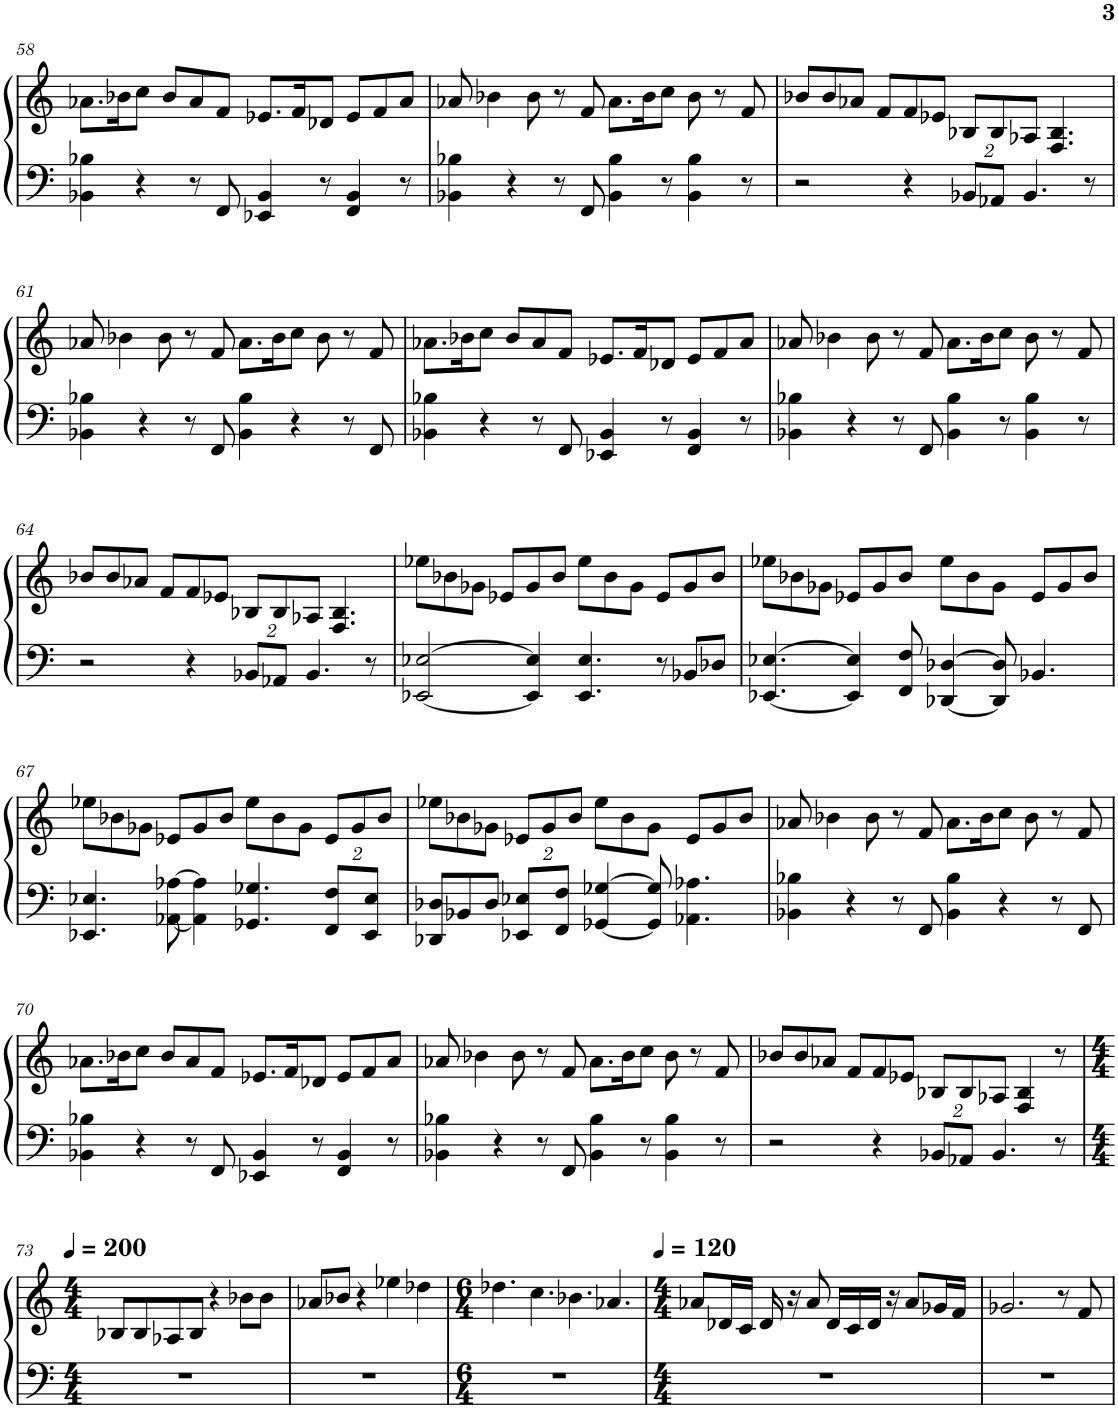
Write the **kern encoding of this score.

**kern	**kern
*part1	*part1
*staff2	*staff1
*I"Piano	*
*I'Pno.	*
!!LO:PB:g=z
*clefF4	*clefG2
*k[]	*k[]
*M12/8	*M12/8
=58	=58
4BB-X\ 4B-X\	8.a-X\L
.	16b-X\K
4r	8cc\J
.	8b-/L
8r	8a-/
8FF/	8f/J
4EE-X/ 4BB-/	8.e-X/L
.	16f/K
8r	8d-X/J
4FF/ 4BB-/	8e-/L
.	8f/
8r	8a-/J
=59	=59
4BB-X\ 4B-X\	8a-X/
.	4b-X\
4r	.
.	8b-\
8r	8r
8FF/	8f/
4BB-\ 4B-\	8.a-\L
.	16b-\K
8r	8cc\J
4BB-\ 4B-\	8b-\
.	8r
8r	8f/
=60	=60
2r	8b-X/L
.	8b-/
.	8a-X/J
.	8f/L
4r	8f/
.	8e-X/J
8BB-X/L	8B-X/L
8AA-X/J	8B-/
4.BB-/	8A-X/J
.	4.F/ 4.B-/
8r	.
!!LO:LB:g=z
=61	=61
4BB-X\ 4B-X\	8a-X/
.	4b-X\
4r	.
.	8b-\
8r	8r
8FF/	8f/
4BB-\ 4B-\	8.a-\L
.	16b-\K
4r	8cc\J
.	8b-\
8r	8r
8FF/	8f/
=62	=62
4BB-X\ 4B-X\	8.a-X\L
.	16b-X\K
4r	8cc\J
.	8b-/L
8r	8a-/
8FF/	8f/J
4EE-X/ 4BB-/	8.e-X/L
.	16f/K
8r	8d-X/J
4FF/ 4BB-/	8e-/L
.	8f/
8r	8a-/J
=63	=63
4BB-X\ 4B-X\	8a-X/
.	4b-X\
4r	.
.	8b-\
8r	8r
8FF/	8f/
4BB-\ 4B-\	8.a-\L
.	16b-\K
8r	8cc\J
4BB-\ 4B-\	8b-\
.	8r
8r	8f/
!!LO:LB:g=z
=64	=64
2r	8b-X/L
.	8b-/
.	8a-X/J
.	8f/L
4r	8f/
.	8e-X/J
8BB-X/L	8B-X/L
8AA-X/J	8B-/
4.BB-/	8A-X/J
.	4.F/ 4.B-/
8r	.
=65	=65
[2EE-X/ [2E-X/	8ee-X\L
.	8b-X\
.	8g-X\J
.	8e-X/L
4EE-/] 4E-/]	8g-/
.	8b-/J
4.EE-/ 4.E-/	8ee-\L
.	8b-\
.	8g-\J
8r	8e-/L
8BB-X/L	8g-/
8D-X/J	8b-/J
=66	=66
[4.EE-X/ [4.E-X/	8ee-X\L
.	8b-X\
.	8g-X\J
4EE-/] 4E-/]	8e-X/L
.	8g-/
8FF/ 8F/	8b-/J
[4DD-X/ [4D-X/	8ee-\L
.	8b-\
8DD-/] 8D-/]	8g-\J
4.BB-X/	8e-/L
.	8g-/
.	8b-/J
!!LO:LB:g=z
=67	=67
4.EE-X/ 4.E-X/	8ee-X\L
.	8b-X\
.	8g-X\J
[8AA-X\ [8A-X\	8e-X/L
4AA-\] 4A-\]	8g-/
.	8b-/J
4.GG-X/ 4.G-X/	8ee-\L
.	8b-\
.	8g-\J
*Xbrackettup	*
16%3FF/ 16%3F/L	8e-/L
.	8g-/
16%3EE-/ 16%3E-/J	.
.	8b-/J
=68	=68
8DD-X/ 8D-X/L	8ee-X\L
8BB-X/	8b-X\
8D-/J	8g-X\J
16%3EE-X/ 16%3E-X/L	8e-X/L
.	8g-/
16%3FF/ 16%3F/J	.
.	8b-/J
[4GG-X/ [4G-X/	8ee-\L
.	8b-\
8GG-/] 8G-/]	8g-\J
4.AA-X\ 4.A-X\	8e-/L
.	8g-/
.	8b-/J
=69	=69
4BB-X\ 4B-X\	8a-X/
.	4b-X\
4r	.
.	8b-\
8r	8r
8FF/	8f/
4BB-\ 4B-\	8.a-\L
.	16b-\K
4r	8cc\J
.	8b-\
8r	8r
8FF/	8f/
!!LO:LB:g=z
=70	=70
4BB-X\ 4B-X\	8.a-X\L
.	16b-X\K
4r	8cc\J
.	8b-/L
8r	8a-/
8FF/	8f/J
4EE-X/ 4BB-/	8.e-X/L
.	16f/K
8r	8d-X/J
4FF/ 4BB-/	8e-/L
.	8f/
8r	8a-/J
=71	=71
4BB-X\ 4B-X\	8a-X/
.	4b-X\
4r	.
.	8b-\
8r	8r
8FF/	8f/
4BB-\ 4B-\	8.a-\L
.	16b-\K
8r	8cc\J
4BB-\ 4B-\	8b-\
.	8r
8r	8f/
=72	=72
2r	8b-X/L
.	8b-/
.	8a-X/J
.	8f/L
4r	8f/
.	8e-X/J
8BB-X/L	8B-X/L
8AA-X/J	8B-/
4.BB-/	8A-X/J
.	4F/ 4B-/
8r	8r
!!LO:LB:g=z
=73	=73
*M4/4	*M4/4
*	*MM200
1r	8B-X/L
.	8B-/
.	8A-X/
.	8B-/J
.	4r
.	8b-X\L
.	8b-\J
=74	=74
1r	8a-X/L
.	8b-X/J
.	4r
.	4ee-X\
.	4dd-X\
=75	=75
*M6/4	*M6/4
1.r	4.dd-X\
.	4.cc\
.	4.b-X\
.	4.a-X/
=76	=76
*M4/4	*M4/4
*	*MM120
1r	8a-X/L
.	16d-X/L
.	16c/JJ
.	16d-/
.	16r
.	8a-/
.	16d-/LL
.	16c/
.	16d-/JJ
.	16r
.	8a-/L
.	16g-X/L
.	16f/JJ
=77	=77
1r	2.g-X/
.	8r
.	8f/
=	=
*-	*-
